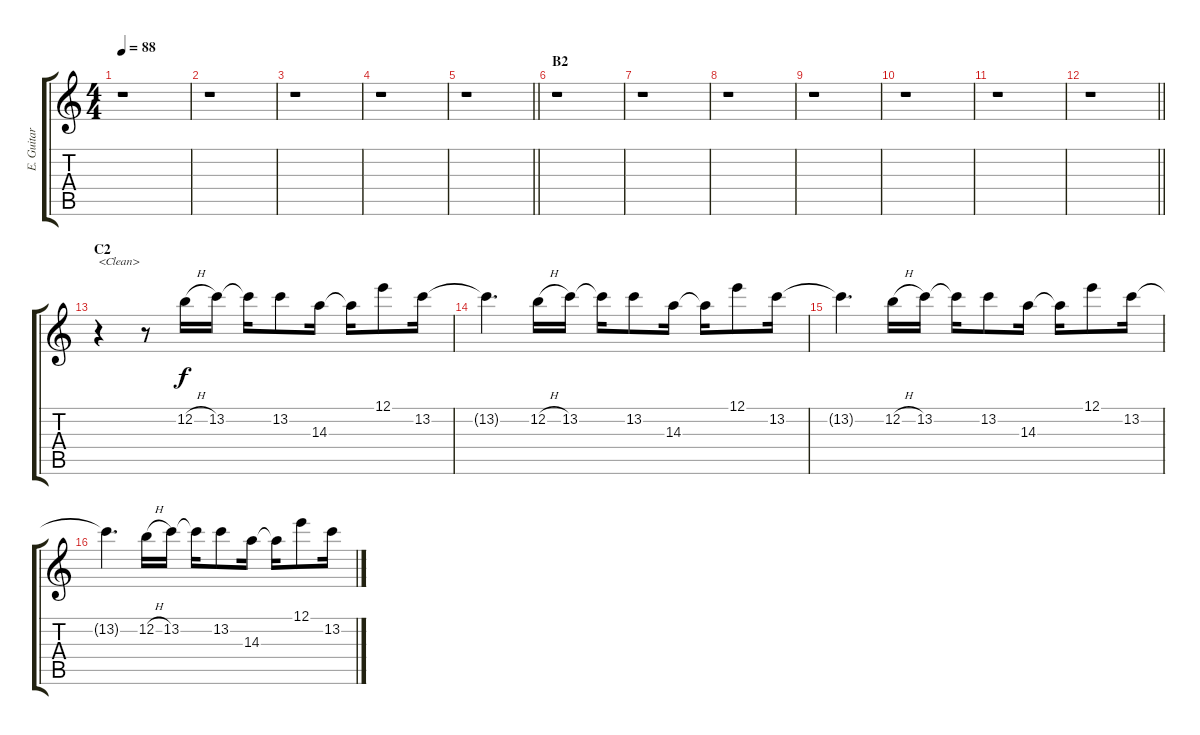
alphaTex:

\track ("E. Guitar III" "E. Guitar ") {instrument overdrivenguitar}
\staff {score tabs}
\tuning (E4 B3 G3 D3 A2 E2) {hide}
\ts (4 4)
\tempo 88
\clef g2
\ks c
r.1{dy f} |
r.1 |
r.1 |
r.1 |
\barLineRight lightlight
r.1 |
\section ("" "B2")
r.1 |
r.1 |
r.1 |
r.1 |
r.1 |
r.1 |
\barLineRight lightlight
r.1 |
\section ("" "C2")
r.4{txt "<Clean>" instrument electricguitarclean} r.8 12.2{h}.16 13.2.16 13.2{t}.16 13.2.8 14.3.16 14.3{t}.16 12.1.8 13.2.16 |
13.2{t}.4{d} 12.2{h}.16 13.2.16 13.2{t}.16 13.2.8 14.3.16 14.3{t}.16 12.1.8 13.2.16 |
13.2{t}.4{d} 12.2{h}.16 13.2.16 13.2{t}.16 13.2.8 14.3.16 14.3{t}.16 12.1.8 13.2.16 |
13.2{t}.4{d} 12.2{h}.16 13.2.16 13.2{t}.16 13.2.8 14.3.16 14.3{t}.16 12.1.8 13.2.16
